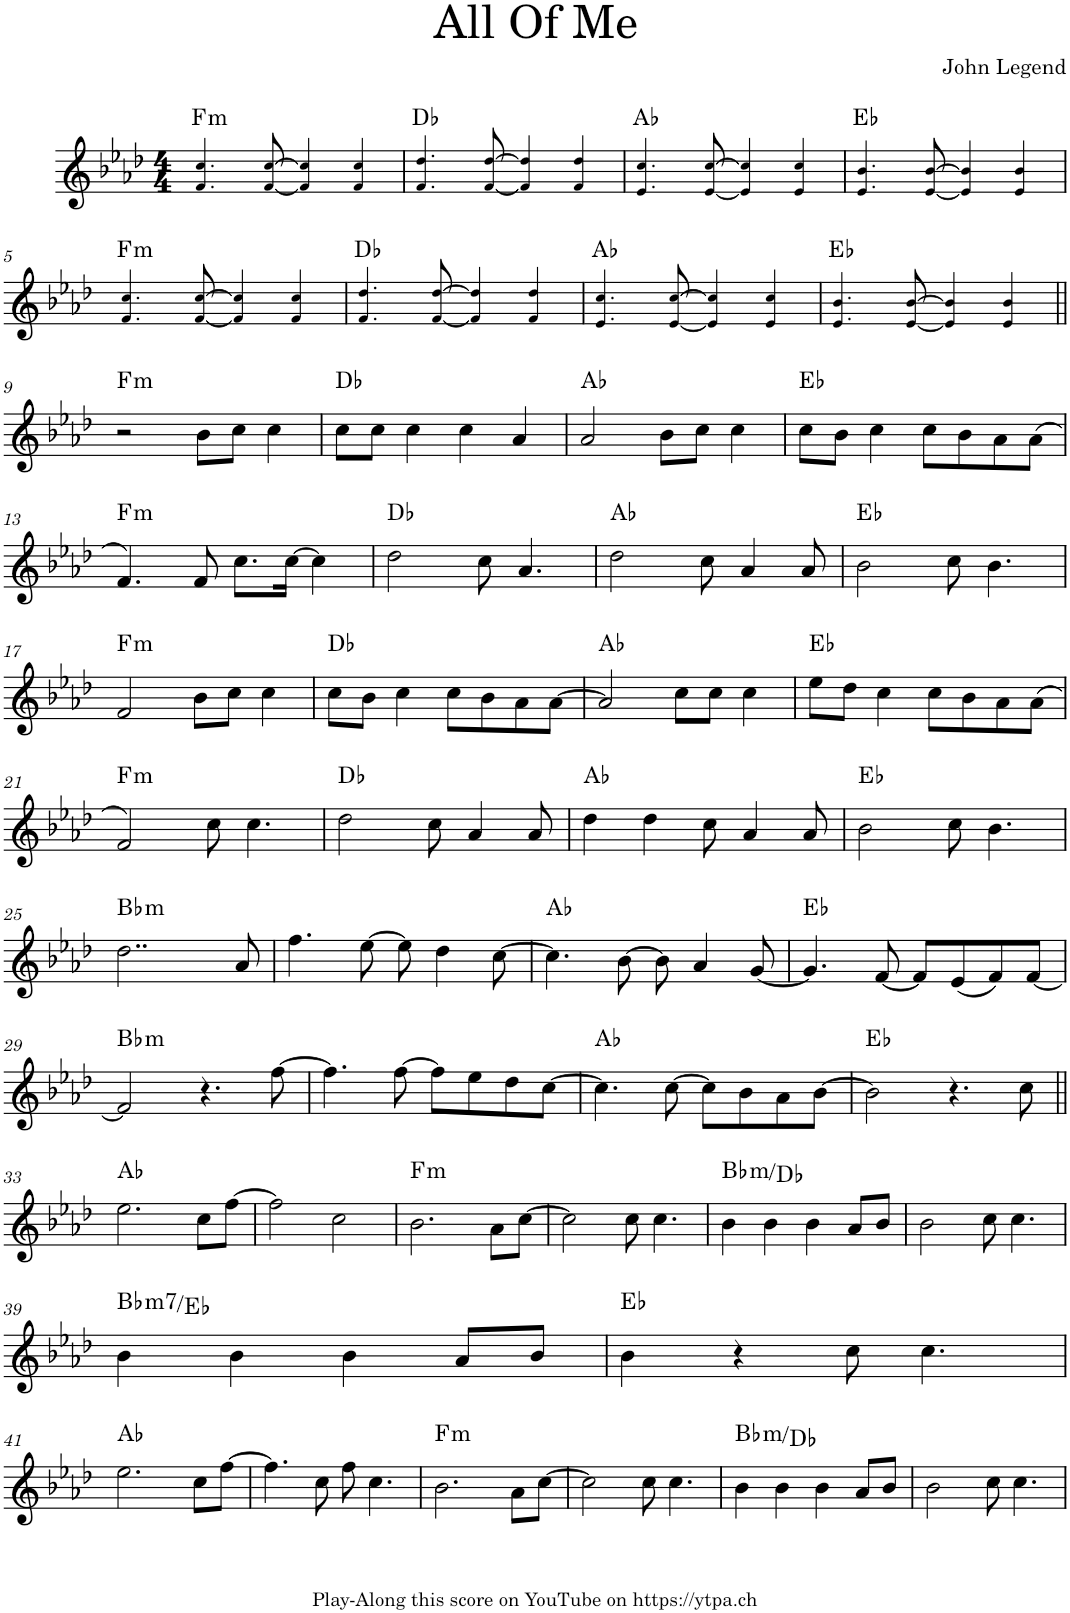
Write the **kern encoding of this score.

**kern	**harte
*part1	*part1
*staff1	*
*I"Piano	*
*I'Pno.	*
*clefG2	*
*k[b-e-a-d-]	*
*M4/4	*
=1	=1
!	!LO:H:kt=m
4.f!/ 4.cc!/	F:min
[8f!/ [8cc!/	.
4f!/] 4cc!/]	.
4f!/ 4cc!/	.
=2	=2
4.f!/ 4.dd-!/	Db:maj
[8f!/ [8dd-!/	.
4f!/] 4dd-!/]	.
4f!/ 4dd-!/	.
=3	=3
4.e-!/ 4.cc!/	Ab:maj
[8e-!/ [8cc!/	.
4e-!/] 4cc!/]	.
4e-!/ 4cc!/	.
=4	=4
4.e-!/ 4.b-!/	Eb:maj
[8e-!/ [8b-!/	.
4e-!/] 4b-!/]	.
4e-!/ 4b-!/	.
!!LO:LB:g=z
=5	=5
!	!LO:H:kt=m
4.f!/ 4.cc!/	F:min
[8f!/ [8cc!/	.
4f!/] 4cc!/]	.
4f!/ 4cc!/	.
=6	=6
4.f!/ 4.dd-!/	Db:maj
[8f!/ [8dd-!/	.
4f!/] 4dd-!/]	.
4f!/ 4dd-!/	.
=7	=7
4.e-!/ 4.cc!/	Ab:maj
[8e-!/ [8cc!/	.
4e-!/] 4cc!/]	.
4e-!/ 4cc!/	.
=8	=8
4.e-!/ 4.b-!/	Eb:maj
[8e-!/ [8b-!/	.
4e-!/] 4b-!/]	.
4e-!/ 4b-!/	.
!!LO:LB:g=z
=9||	=9||
!	!LO:H:kt=m
2r	F:min
8b-\L	.
8cc\J	.
4cc\	.
=10	=10
!	!LO:H:kt=N.C.
8cc\L	N
8cc\J	.
4cc\	.
4cc\	.
4a-/	.
=11	=11
!	!LO:H:kt=N.C.
2a-/	N
8b-\L	.
8cc\J	.
4cc\	.
=12	=12
!	!LO:H:kt=N.C.
8cc\L	N
8b-\J	.
4cc\	.
8cc\L	.
8b-\	.
8a-\	.
(8a-\J	.
!!LO:LB:g=z
=13	=13
!	!LO:H:kt=m
4.f/)	F:min
8f/	.
8.cc\L	.
[16cc\Jk	.
4cc\]	.
=14	=14
!	!LO:H:kt=N.C.
2dd-\	N
8cc\	.
4.a-/	.
=15	=15
!	!LO:H:kt=N.C.
2dd-\	N
8cc\	.
4a-/	.
8a-/	.
=16	=16
!	!LO:H:kt=N.C.
2b-\	N
8cc\	.
4.b-\	.
!!LO:LB:g=z
=17	=17
!	!LO:H:kt=m
2f/	F:min
8b-\L	.
8cc\J	.
4cc\	.
=18	=18
!	!LO:H:kt=N.C.
8cc\L	N
8b-\J	.
4cc\	.
8cc\L	.
8b-\	.
8a-\	.
[8a-\J	.
=19	=19
!	!LO:H:kt=N.C.
2a-/]	N
8cc\L	.
8cc\J	.
4cc\	.
=20	=20
!	!LO:H:kt=N.C.
8ee-\L	N
8dd-\J	.
4cc\	.
8cc\L	.
8b-\	.
8a-\	.
(8a-\J	.
!!LO:LB:g=z
=21	=21
!	!LO:H:kt=m
2f/)	F:min
8cc\	.
4.cc\	.
=22	=22
!	!LO:H:kt=N.C.
2dd-\	N
8cc\	.
4a-/	.
8a-/	.
=23	=23
!	!LO:H:kt=N.C.
4dd-\	N
4dd-\	.
8cc\	.
4a-/	.
8a-/	.
=24	=24
!	!LO:H:kt=N.C.
2b-\	N
8cc\	.
4.b-\	.
!!LO:LB:g=z
=25	=25
!	!LO:H:kt=m
2..dd-\	Bb:min
8a-/	.
=26	=26
4.ff\	.
[8ee-\	.
8ee-\]	.
4dd-\	.
[8cc\	.
=27	=27
!	!LO:H:kt=N.C.
4.cc\]	N
[8b-\	.
8b-\]	.
4a-/	.
[8g/	.
=28	=28
!	!LO:H:kt=N.C.
4.g/]	N
[8f/	.
8f/L]	.
(8e-/	.
8f/)	.
[8f/J	.
!!LO:LB:g=z
=29	=29
!	!LO:H:kt=m
2f/]	Bb:min
4.r	.
[8ff\	.
=30	=30
4.ff\]	.
[8ff\	.
8ff\L]	.
8ee-\	.
8dd-\	.
[8cc\J	.
=31	=31
!	!LO:H:kt=N.C.
4.cc\]	N
[8cc\	.
8cc\L]	.
8b-\	.
8a-\	.
[8b-\J	.
=32	=32
!	!LO:H:kt=N.C.
2b-\]	N
4.r	.
8cc\	.
!!LO:LB:g=z
=33||	=33||
!	!LO:H:kt=N.C.
2.ee-\	N
8cc\L	.
[8ff\J	.
=34	=34
2ff\]	.
2cc\	.
=35	=35
!	!LO:H:kt=m
2.b-\	F:min
8a-\L	.
[8cc\J	.
=36	=36
2cc\]	.
8cc\	.
4.cc\	.
=37	=37
!	!LO:H:kt=m
4b-\	Bb:min/b3
4b-\	.
4b-\	.
8a-/L	.
8b-/J	.
=38	=38
2b-\	.
8cc\	.
4.cc\	.
!!LO:LB:g=z
=39	=39
!	!LO:H:kt=m7
4b-\	Bb:min7/4
4b-\	.
4b-\	.
8a-/L	.
8b-/J	.
=40	=40
!	!LO:H:kt=N.C.
4b-\	N
4r	.
8cc\	.
4.cc\	.
!!LO:LB:g=z
=41	=41
!	!LO:H:kt=N.C.
2.ee-\	N
8cc\L	.
[8ff\J	.
=42	=42
4.ff\]	.
8cc\	.
8ff\	.
4.cc\	.
=43	=43
!	!LO:H:kt=m
2.b-\	F:min
8a-\L	.
[8cc\J	.
=44	=44
2cc\]	.
8cc\	.
4.cc\	.
=45	=45
!	!LO:H:kt=m
4b-\	Bb:min/b3
4b-\	.
4b-\	.
8a-/L	.
8b-/J	.
=46	=46
2b-\	.
8cc\	.
4.cc\	.
=	=
*-	*-
